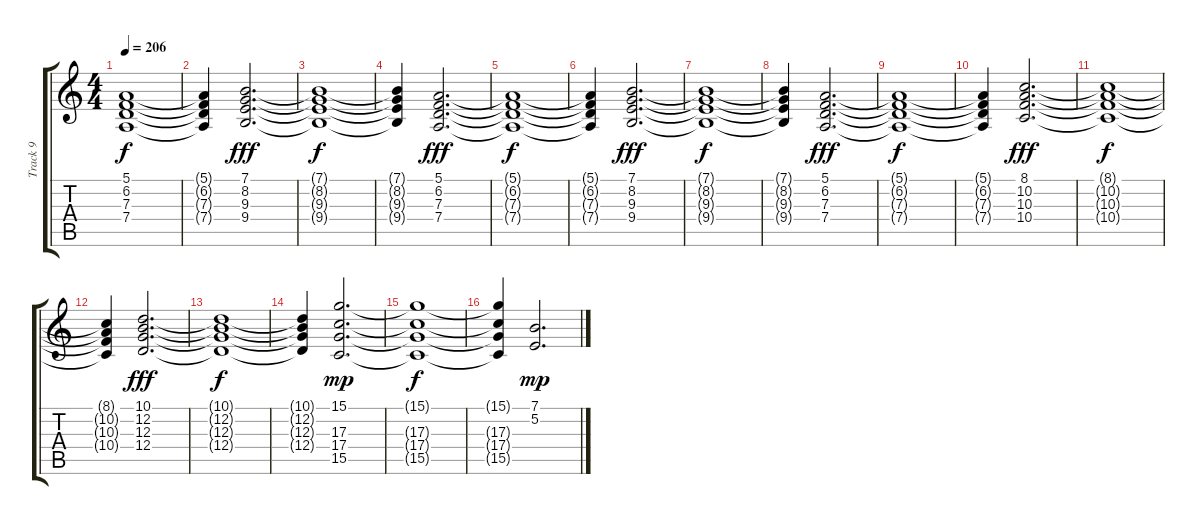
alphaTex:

\track ("Track 9" "Track 9") {instrument pad2warm}
\staff {score tabs}
\tuning (E4 B3 G3 D3 A2 E2) {hide}
\ts (4 4)
\tempo 206
\clef g2
\ks c
(5.1{t} 6.2{t} 7.3{t} 7.4{t}).1{dy f} |
(5.1{t} 6.2{t} 7.3{t} 7.4{t}).4 (7.1 8.2 9.3 9.4).2{d dy fff} |
(7.1{t} 8.2{t} 9.3{t} 9.4{t}).1{dy f} |
(7.1{t} 8.2{t} 9.3{t} 9.4{t}).4 (5.1 6.2 7.3 7.4).2{d dy fff} |
(5.1{t} 6.2{t} 7.3{t} 7.4{t}).1{dy f} |
(5.1{t} 6.2{t} 7.3{t} 7.4{t}).4 (7.1 8.2 9.3 9.4).2{d dy fff} |
(7.1{t} 8.2{t} 9.3{t} 9.4{t}).1{dy f} |
(7.1{t} 8.2{t} 9.3{t} 9.4{t}).4 (5.1 6.2 7.3 7.4).2{d dy fff} |
(5.1{t} 6.2{t} 7.3{t} 7.4{t}).1{dy f} |
(5.1{t} 6.2{t} 7.3{t} 7.4{t}).4 (8.1 10.2 10.3 10.4).2{d dy fff} |
(8.1{t} 10.2{t} 10.3{t} 10.4{t}).1{dy f} |
(8.1{t} 10.2{t} 10.3{t} 10.4{t}).4 (10.1 12.2 12.3 12.4).2{d dy fff} |
(10.1{t} 12.2{t} 12.3{t} 12.4{t}).1{dy f} |
(10.1{t} 12.2{t} 12.3{t} 12.4{t}).4 (15.1 17.3 17.4 15.5).2{d dy mp} |
(15.1{t} 17.3{t} 17.4{t} 15.5{t}).1{dy f} |
(15.1{t} 17.3{t} 17.4{t} 15.5{t}).4 (7.1 5.2).2{d dy mp}
